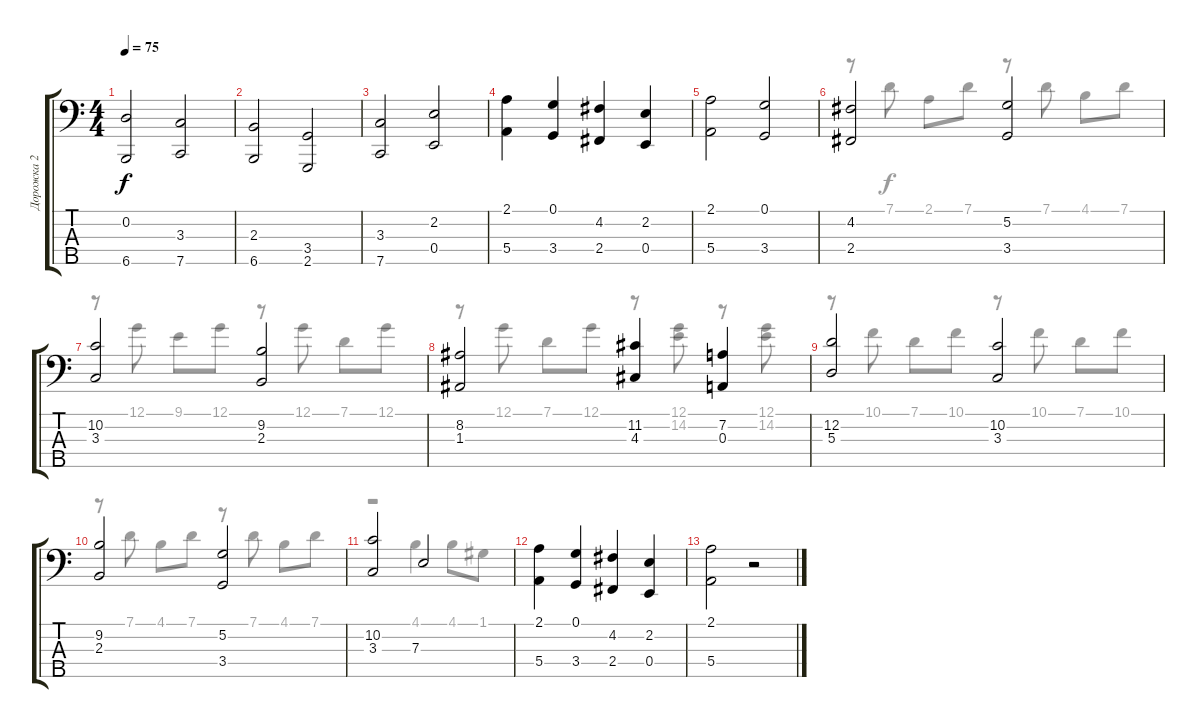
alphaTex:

\track ("Дорожка 2" "Дорожка 2") {instrument electricbassfinger}
\staff {score tabs}
\tuning (G2 D2 A1 E1 F0) {hide}
\voice
\ts (4 4)
\tempo 75
\clef f4
\ks c
(0.2 6.5).2{dy f} (3.3 7.5).2 |
(2.3 6.5).2 (3.4 2.5).2 |
(3.3 7.5).2 (2.2 0.4).2 |
(2.1 5.4).4 (0.1 3.4).4 (4.2 2.4).4 (2.2 0.4).4 |
(2.1 5.4).2 (0.1 3.4).2 |
(4.2 2.4).2 (5.2 3.4).2 |
(10.2 3.3).2 (9.2 2.3).2 |
(8.2 1.3).2 (11.2 4.3).4 (7.2 0.3).4 |
(12.2 5.3).2 (10.2 3.3).2 |
(9.2 2.3).2 (5.2 3.4).2 |
(10.2 3.3).2 7.3.2 |
(2.1 5.4).4 (0.1 3.4).4 (4.2 2.4).4 (2.2 0.4).4 |
(2.1 5.4).2 r.2
\voice
\clef f4
\ottava regular
\simile none
\ks c
|
|
|
|
|
r.8 7.1.8 2.1.8 7.1.8 r.8 7.1.8 4.1.8 7.1.8 |
r.8 12.1.8 9.1.8 12.1.8 r.8 12.1.8 7.1.8 12.1.8 |
r.8 12.1.8 7.1.8 12.1.8 r.8 (12.1 14.2).8 r.8 (12.1 14.2).8 |
r.8 10.1.8 7.1.8 10.1.8 r.8 10.1.8 7.1.8 10.1.8 |
r.8 7.1.8 4.1.8 7.1.8 r.8 7.1.8 4.1.8 7.1.8 |
r.2 4.1.4 4.1.8 1.1.8 |
|
